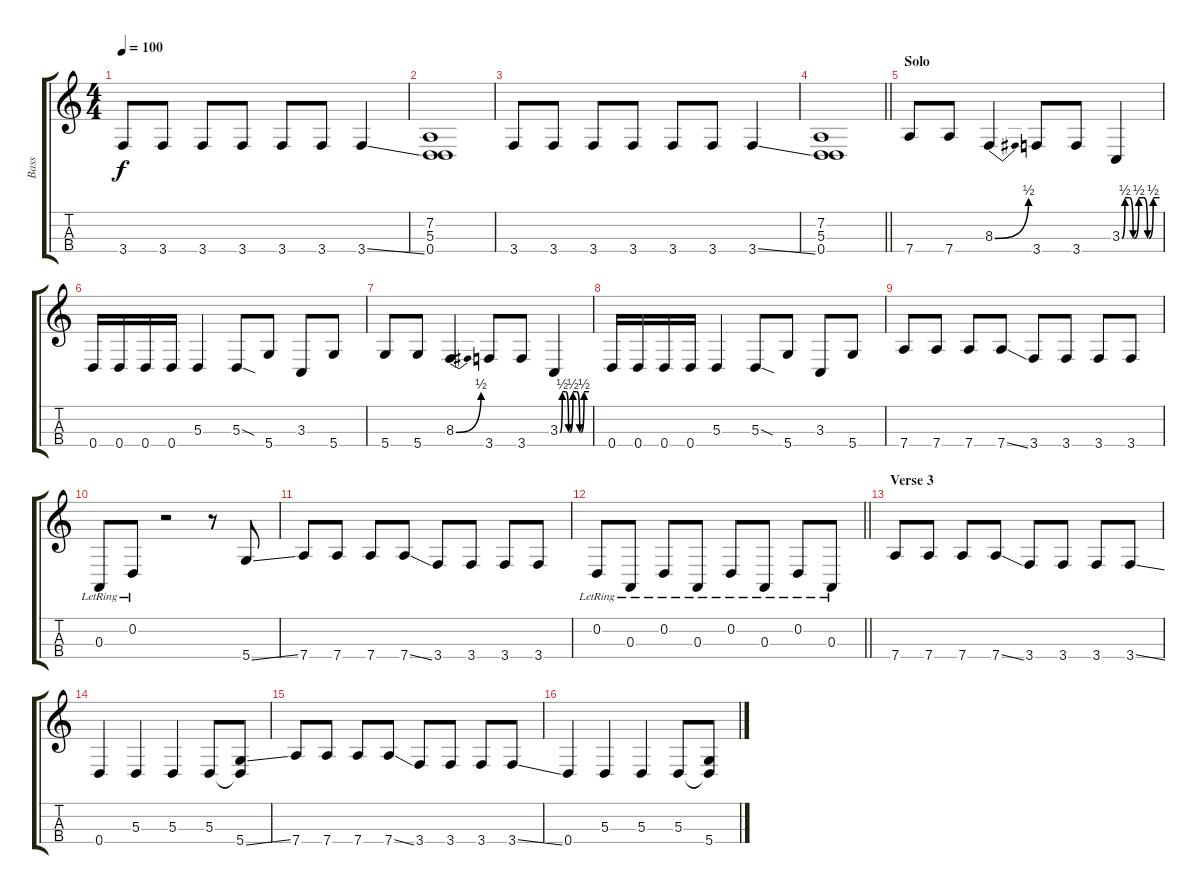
\track ("Bass" "Bass") {instrument electricbassfinger}
\staff {score tabs}
\tuning (G2 D2 A1 D2) {hide}
\ts (4 4)
\tempo 100
\clef g2
\ks c
3.4.8{dy f} 3.4.8 3.4.8 3.4.8 3.4.8 3.4.8 3.4{ss}.4 |
(7.2 5.3 0.4).1 |
3.4.8 3.4.8 3.4.8 3.4.8 3.4.8 3.4.8 3.4{ss}.4 |
\barLineRight lightlight
(7.2 5.3 0.4).1 |
\section ("" "Solo")
7.4.8 7.4.8 8.3{be (bend 0 0 60 2)}.4 3.4.8 3.4.8 3.3{be (custom 0 0 5 2 12 2 18 0 20 0 27 2 35 2 41 0 43 0 50 2 60 2)}.4 |
0.4.16 0.4.16 0.4.16 0.4.16 5.3.4 5.3{sod}.8 5.4.8 3.3.8 5.4.8 |
5.4.8 5.4.8 8.3{be (bend 0 0 60 2)}.4 3.4.8 3.4.8 3.3{be (custom 0 0 5 2 12 2 18 0 20 0 27 2 35 2 41 0 43 0 50 2 60 2)}.4 |
0.4.16 0.4.16 0.4.16 0.4.16 5.3.4 5.3{sod}.8 5.4.8 3.3.8 5.4.8 |
7.4.8 7.4.8 7.4.8 7.4{ss}.8 3.4.8 3.4.8 3.4.8 3.4.8 |
0.3{lr}.8 0.2{lr}.8 r.2 r.8 5.4{ss}.8 |
7.4.8 7.4.8 7.4.8 7.4{ss}.8 3.4.8 3.4.8 3.4.8 3.4.8 |
\barLineRight lightlight
0.2{lr}.8 0.3{lr}.8 0.2{lr}.8 0.3{lr}.8 0.2{lr}.8 0.3{lr}.8 0.2{lr}.8 0.3{lr}.8 |
\section ("" "Verse 3")
7.4.8 7.4.8 7.4.8 7.4{ss}.8 3.4.8 3.4.8 3.4.8 3.4{ss}.8 |
0.4.4 5.3.4 5.3.4 5.3.8 (5.3{t} 5.4{ss}).8 |
7.4.8 7.4.8 7.4.8 7.4{ss}.8 3.4.8 3.4.8 3.4.8 3.4{ss}.8 |
0.4.4 5.3.4 5.3.4 5.3.8 (5.3{t} 5.4{ss}).8
